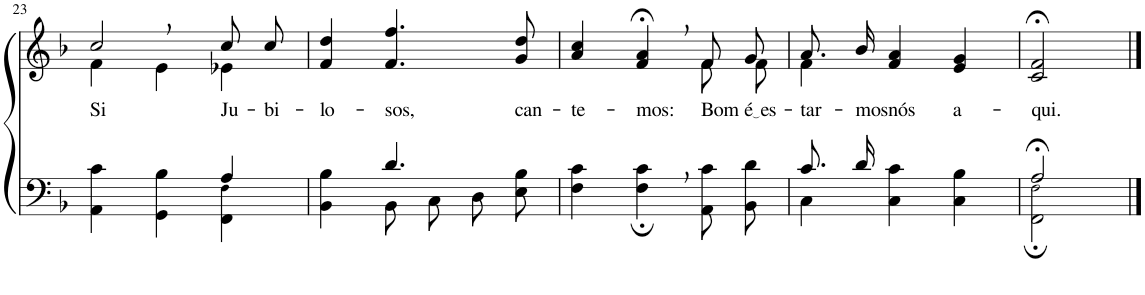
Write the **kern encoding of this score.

**kern	**kern	**text
*part2	*part1	*part1
*staff2	*staff1	*staff1
*I"Parte III e IV	*I"Parte I e II	*
!!LO:PB:g=z
*clefF4	*clefG2	*
*Trd1c2	*Trd1c2	*
*k[b-]	*k[b-]	*
*M3/4	*M3/4	*
=23	=23	=23
*^	*^	*
!	!	!	!	!LO:LY:b
2ryy	4AA\ 4c\	2cc,/	4f\	Si
.	4GG\ 4B-\	.	4e\	.
!	!	!	!	!LO:LY:b
4A/	4FF\ 4F!\	8cc/L	4e-X\	Ju-
!	!	!	!	!LO:LY:b
.	.	8cc/J	.	-bi-
*	*	*v	*v	*
=24	=24	=24	=24
!	!	!	!LO:LY:b
4ryy	4BB-\ 4B-\	4f/ 4dd/	-lo-
!	!	!	!LO:LY:b
4.d/	8BB-\L	4.f/ 4.ff/	-sos,
.	8C\J	.	.
.	8D\L	.	.
!	!	!	!LO:LY:b
8ryy	8E\ 8B-\J	8g/ 8dd/	can-
=25	=25	=25	=25
!	!	!	!LO:LY:b
*v	*v	*^	*
4F\ 4c\	4a/ 4cc/	2ryy	-te-
!	!	!	!LO:LY:b
4F\;, 4c\;,	4f/;<, 4a/;<,	.	-mos:
!	!	!	!LO:LY:b
8AA\ 8c\L	8f/L	8f\L	-Bom
!	!	!	!LO:LY:b
8BB-\ 8d\J	8g/J	8f\J	é es
=26	=26	=26	=26
*^	*	*	*
!	!	!	!	!LO:LY:b
8.c/L	4C\	8.a/L	4f\	-tar-
!	!	!	!	!LO:LY:b
16d/Jk	.	16b-/Jk	.	-mos
!	!	!	!	!LO:LY:b
4C\ 4c\	2ryy	4f/ 4a/	2ryy	nós
!	!	!	!	!LO:LY:b
4C\ 4B-\	.	4e/ 4g/	.	a-
*	*	*v	*v	*
=27	=27	=27	=27
!	!	!	!LO:LY:b
2A;</	2FF\; 2F!\;	2c/;< 2f/;<	-qui.
*v	*v	*	*
==	==	==
*-	*-	*-
